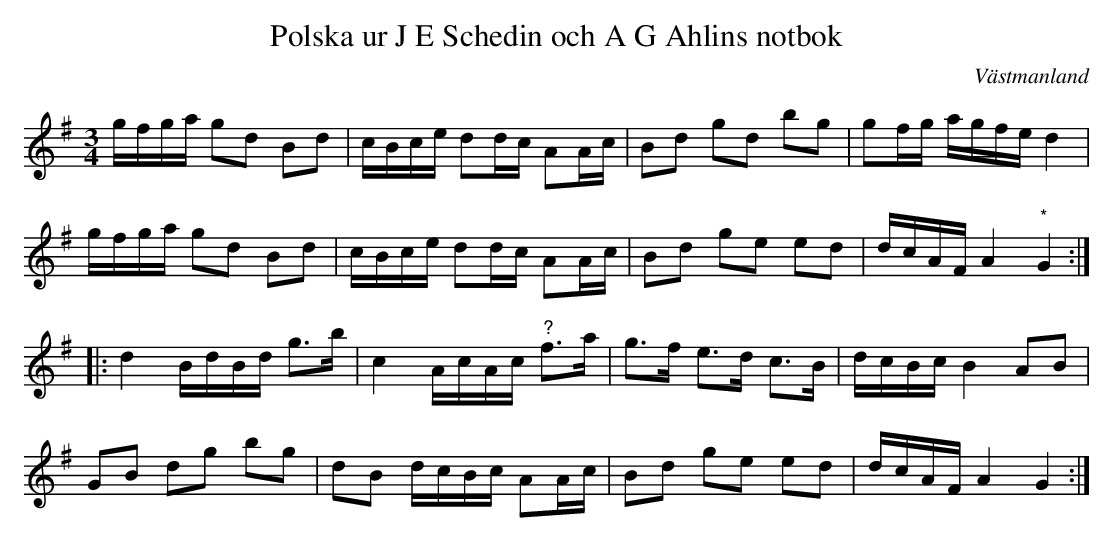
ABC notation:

X:1
T:Polska ur J E Schedin och A G Ahlins notbok
O:Västmanland
M:3/4
L:1/16
K:G
gfga g2d2 B2d2 | cBce d2dc A2Ac | B2d2 g2d2 b2g2 | g2fg agfe d4 |
gfga g2d2 B2d2 | cBce d2dc A2Ac | B2d2 g2e2 e2d2 | dcAF A4 "^*"G4 ::
d4 BdBd g2>b2 | c4 AcAc "^?"f2>a2 | g2>f2 e2>d2 c2>B2 | dcBc B4 A2B2 |
G2B2 d2g2 b2g2 | d2B2 dcBc A2Ac | B2d2 g2e2 e2d2 | dcAF A4 G4 :|
